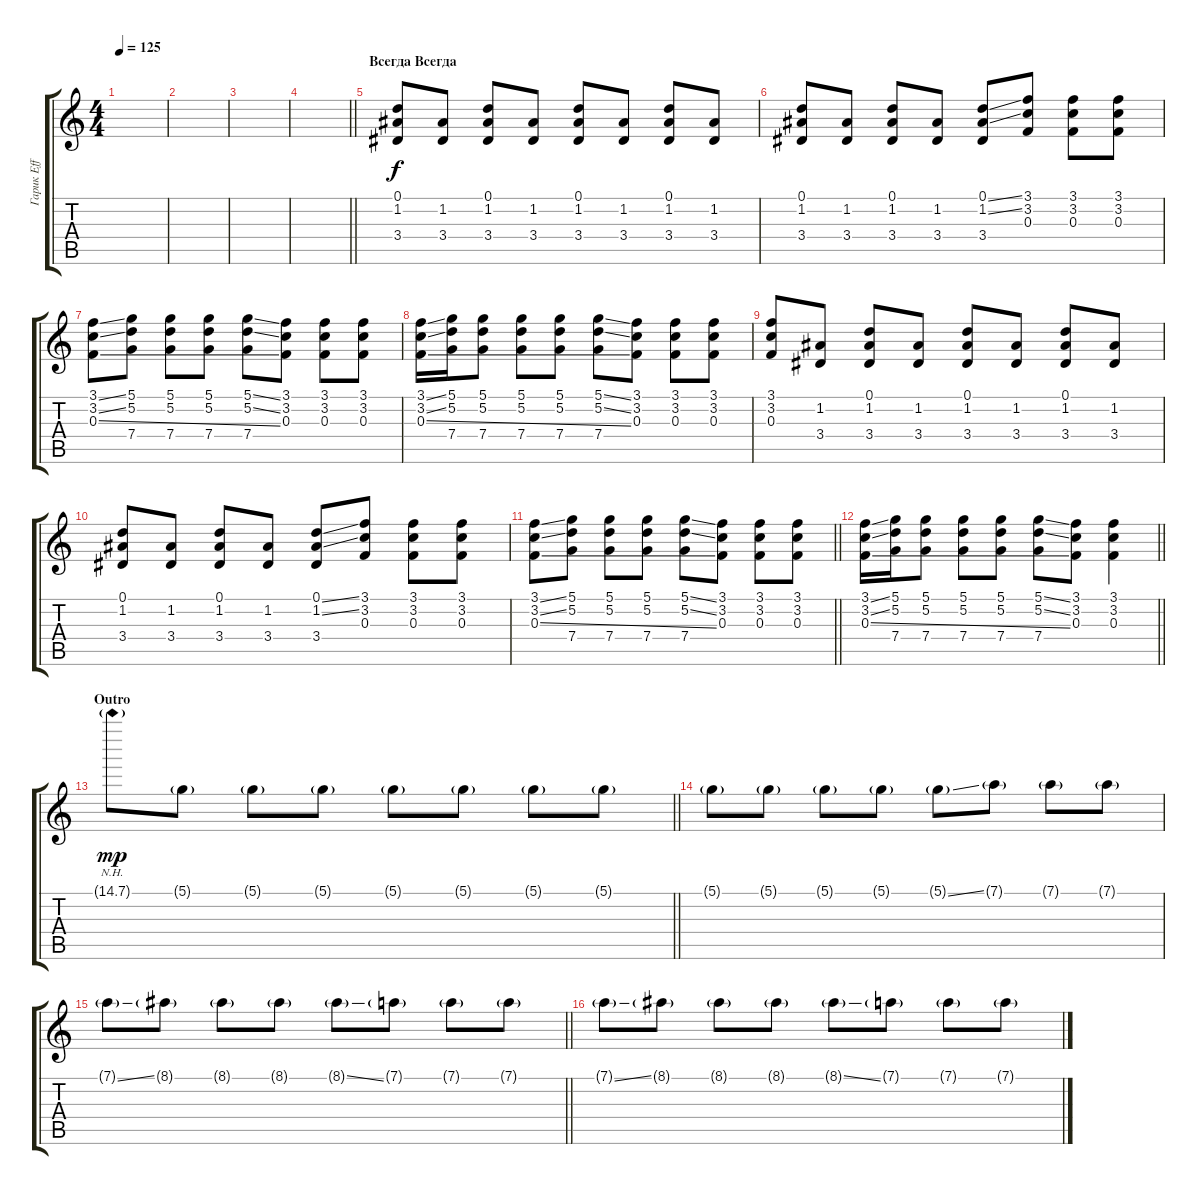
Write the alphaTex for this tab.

\track ("Гарик Eff" "Гарик Eff") {instrument overdrivenguitar}
\staff {score tabs}
\tuning (D4 A3 F3 C3 G2 C2) {hide}
\ts (4 4)
\tempo 125
\clef g2
\ks c
|
|
|
\barLineRight lightlight
|
\section ("" "Всегда Всегда")
(0.1 1.2 3.4).8{dy f} (1.2 3.4).8 (0.1 1.2 3.4).8 (1.2 3.4).8 (0.1 1.2 3.4).8 (1.2 3.4).8 (0.1 1.2 3.4).8 (1.2 3.4).8 |
(0.1 1.2 3.4).8 (1.2 3.4).8 (0.1 1.2 3.4).8 (1.2 3.4).8 (0.1{ss} 1.2{ss} 3.4).8 (3.1 3.2 0.3).8 (3.1 3.2 0.3).8 (3.1 3.2 0.3).8 |
(3.1{ss} 3.2{ss} 0.3{ss}).8 (5.1 5.2 7.4).8 (5.1 5.2 7.4).8 (5.1 5.2 7.4).8 (5.1{ss} 5.2{ss} 7.4).8 (3.1 3.2 0.3).8 (3.1 3.2 0.3).8 (3.1 3.2 0.3).8 |
(3.1{ss} 3.2{ss} 0.3{ss}).16 (5.1 5.2 7.4).16 (5.1 5.2 7.4).8 (5.1 5.2 7.4).8 (5.1 5.2 7.4).8 (5.1{ss} 5.2{ss} 7.4).8 (3.1 3.2 0.3).8 (3.1 3.2 0.3).8 (3.1 3.2 0.3).8 |
(3.1 3.2 0.3).8 (1.2 3.4).8 (0.1 1.2 3.4).8 (1.2 3.4).8 (0.1 1.2 3.4).8 (1.2 3.4).8 (0.1 1.2 3.4).8 (1.2 3.4).8 |
(0.1 1.2 3.4).8 (1.2 3.4).8 (0.1 1.2 3.4).8 (1.2 3.4).8 (0.1{ss} 1.2{ss} 3.4).8 (3.1 3.2 0.3).8 (3.1 3.2 0.3).8 (3.1 3.2 0.3).8 |
\barLineRight lightlight
(3.1{ss} 3.2{ss} 0.3{ss}).8 (5.1 5.2 7.4).8 (5.1 5.2 7.4).8 (5.1 5.2 7.4).8 (5.1{ss} 5.2{ss} 7.4).8 (3.1 3.2 0.3).8 (3.1 3.2 0.3).8 (3.1 3.2 0.3).8 |
\section ("" "")
\barLineRight lightlight
(3.1{ss} 3.2{ss} 0.3{ss}).16 (5.1 5.2 7.4).16 (5.1 5.2 7.4).8 (5.1 5.2 7.4).8 (5.1 5.2 7.4).8 (5.1{ss} 5.2{ss} 7.4).8 (3.1 3.2 0.3).8 (3.1 3.2 0.3).4{instrument overdrivenguitar} |
\section ("" "Outro")
\barLineRight lightlight
15.1{nh g}.8{dy mp volume 14 instrument overdrivenguitar} 5.1{g}.8 5.1{g}.8 5.1{g}.8 5.1{g}.8 5.1{g}.8 5.1{g}.8 5.1{g}.8 |
5.1{g}.8 5.1{g}.8 5.1{g}.8 5.1{g}.8 5.1{ss g}.8 7.1{g}.8 7.1{g}.8 7.1{g}.8 |
\barLineRight lightlight
7.1{ss g}.8 8.1{g}.8 8.1{g}.8 8.1{g}.8 8.1{ss g}.8 7.1{g}.8 7.1{g}.8 7.1{g}.8 |
7.1{ss g}.8 8.1{g}.8 8.1{g}.8 8.1{g}.8 8.1{ss g}.8 7.1{g}.8 7.1{g}.8 7.1{g}.8
